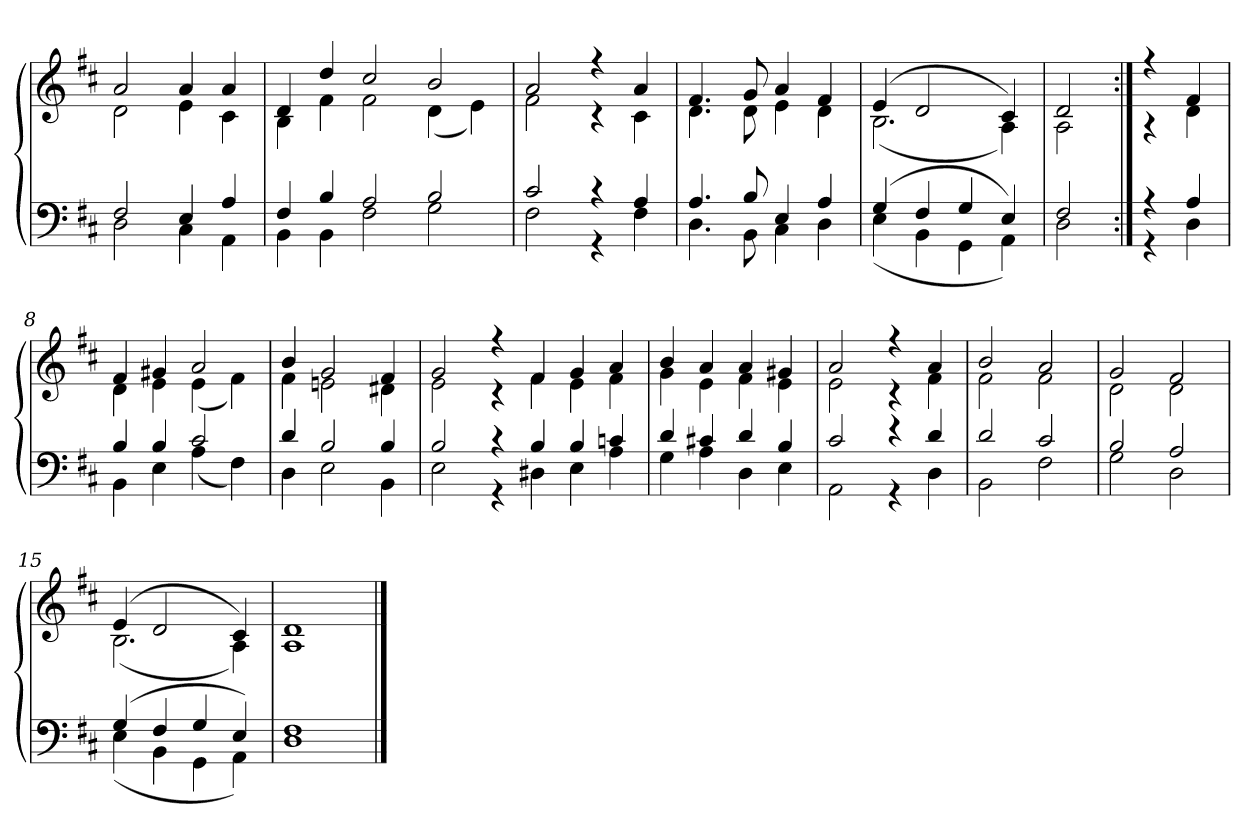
**kern	**kern
*part1	*part1
*staff2	*staff1
*clefF4	*clefG2
*k[f#c#]	*k[f#c#]
=1	=1
*^	*^
2F#	2D	2a	2d
4E	4C#	4a	4e
4A	4AA	4a	4c#
=2	=2	=2	=2
4F#	4BB	4d	4B
4B	4BB	4dd	4f#
2A	2F#	2cc#	2f#
2B	2G	2b	(4d
.	.	.	4e)
=3	=3	=3	=3
2c#	2F#	2a	2f#
4r	4r	4r	4r
4A	4F#	4a	4c#
=4	=4	=4	=4
4.A	4.D	4.f#	4.d
8B	8BB	8g	8d
4E	4C#	4a	4e
4A	4D	4f#	4d
=5	=5	=5	=5
(4G	(4E	(4e	(2.B
4F#	4BB	2d	.
4G	4GG	.	.
4E)	4AA)	4c#)	4A)
=6	=6	=6	=6
2F#	2D	2d	2A
=7:|!	=7:|!	=7:|!	=7:|!
4r	4r	4r	4r
4A	4D	4f#	4d
=8	=8	=8	=8
4B	4BB	4f#	4d
4B	4E	4g#X	4e
2c#	(4A	2a	(4e
.	4F#)	.	4f#)
=9	=9	=9	=9
4d	4D	4b	4f#
2B	2E	2g	2en
4B	4BB	4f#	4d#X
=10	=10	=10	=10
2B	2E	2g	2e
4r	4r	4r	4r
4B	4D#X	4f#	4f#
4B	4E	4g	4e
4cn	4A	4a	4f#
=11	=11	=11	=11
4d	4G	4b	4g
4c#X	4A	4a	4e
4d	4D	4a	4f#
4B	4E	4g#X	4e
=12	=12	=12	=12
2c#	2AA	2a	2e
4r	4r	4r	4r
4d	4D	4a	4f#
=13	=13	=13	=13
2d	2BB	2b	2f#
2c#	2F#	2a	2f#
=14	=14	=14	=14
2B	2G	2g	2d
2A	2D	2f#	2d
=15	=15	=15	=15
(4G	(4E	(4e	(2.B
4F#	4BB	2d	.
4G	4GG	.	.
4E)	4AA)	4c#)	4A)
=16	=16	=16	=16
1F#	1D	1d	1A
*v	*v	*	*
*	*v	*v
==	==
*-	*-
